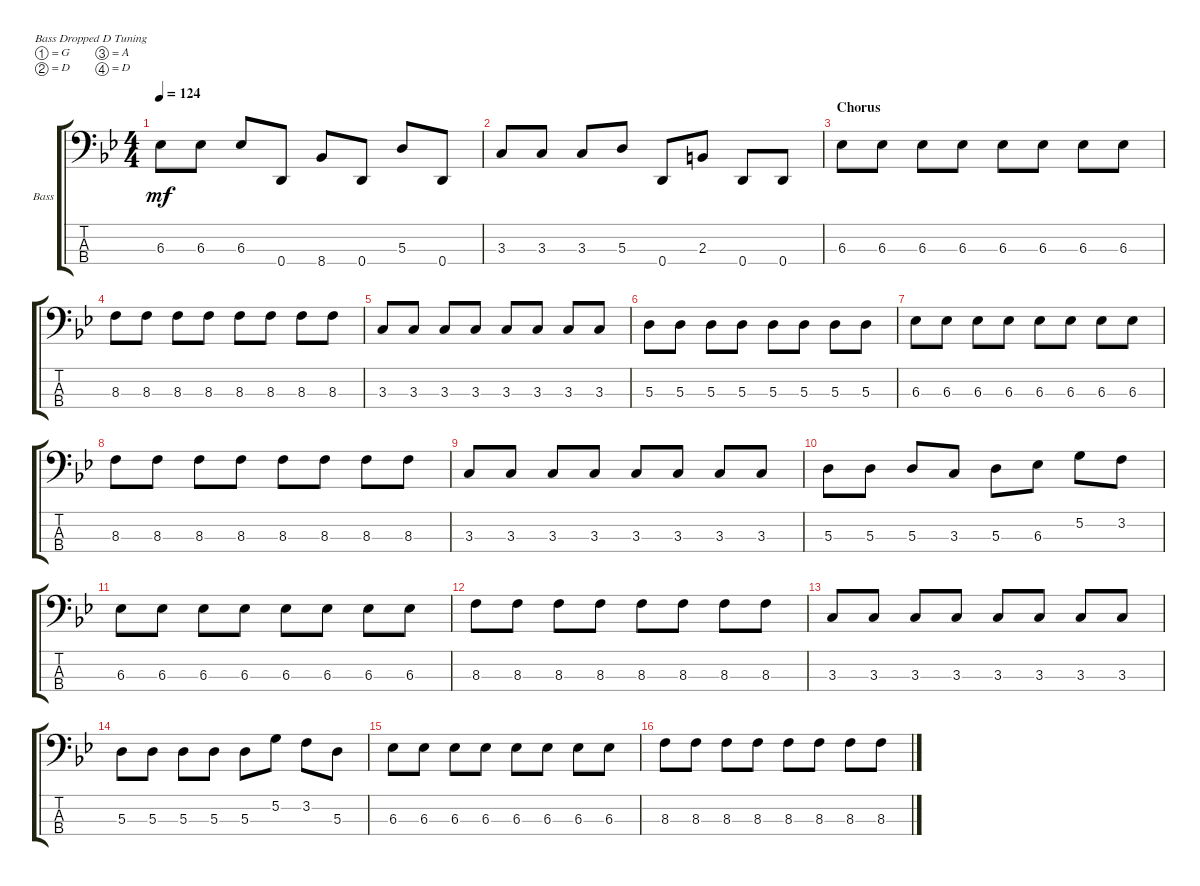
\defaultSystemsLayout 4
\bracketExtendMode groupsimilarinstruments
\firstSystemTrackNameOrientation horizontal
\otherSystemsTrackNameOrientation horizontal
\track ("Bass" "Bass") {instrument electricbassfinger}
\staff {score tabs}
\tuning (G2 D2 A1 D1)
\ts (4 4)
\tempo 124
\clef f4
\ks gminor
6.3.8{dy mf} 6.3.8 6.3.8 0.4.8 8.4.8 0.4.8 5.3.8 0.4.8 |
3.3.8 3.3.8 3.3.8 5.3.8 0.4.8 2.3.8 0.4.8 0.4.8 |
\section ("" "Chorus")
6.3.8 6.3.8 6.3.8 6.3.8 6.3.8 6.3.8 6.3.8 6.3.8 |
8.3.8 8.3.8 8.3.8 8.3.8 8.3.8 8.3.8 8.3.8 8.3.8 |
3.3.8 3.3.8 3.3.8 3.3.8 3.3.8 3.3.8 3.3.8 3.3.8 |
5.3.8 5.3.8 5.3.8 5.3.8 5.3.8 5.3.8 5.3.8 5.3.8 |
6.3.8 6.3.8 6.3.8 6.3.8 6.3.8 6.3.8 6.3.8 6.3.8 |
8.3.8 8.3.8 8.3.8 8.3.8 8.3.8 8.3.8 8.3.8 8.3.8 |
3.3.8 3.3.8 3.3.8 3.3.8 3.3.8 3.3.8 3.3.8 3.3.8 |
5.3.8 5.3.8 5.3.8 3.3.8 5.3.8 6.3.8 5.2.8 3.2.8 |
6.3.8 6.3.8 6.3.8 6.3.8 6.3.8 6.3.8 6.3.8 6.3.8 |
8.3.8 8.3.8 8.3.8 8.3.8 8.3.8 8.3.8 8.3.8 8.3.8 |
3.3.8 3.3.8 3.3.8 3.3.8 3.3.8 3.3.8 3.3.8 3.3.8 |
5.3.8 5.3.8 5.3.8 5.3.8 5.3.8 5.2.8 3.2.8 5.3.8 |
6.3.8 6.3.8 6.3.8 6.3.8 6.3.8 6.3.8 6.3.8 6.3.8 |
8.3.8 8.3.8 8.3.8 8.3.8 8.3.8 8.3.8 8.3.8 8.3.8
